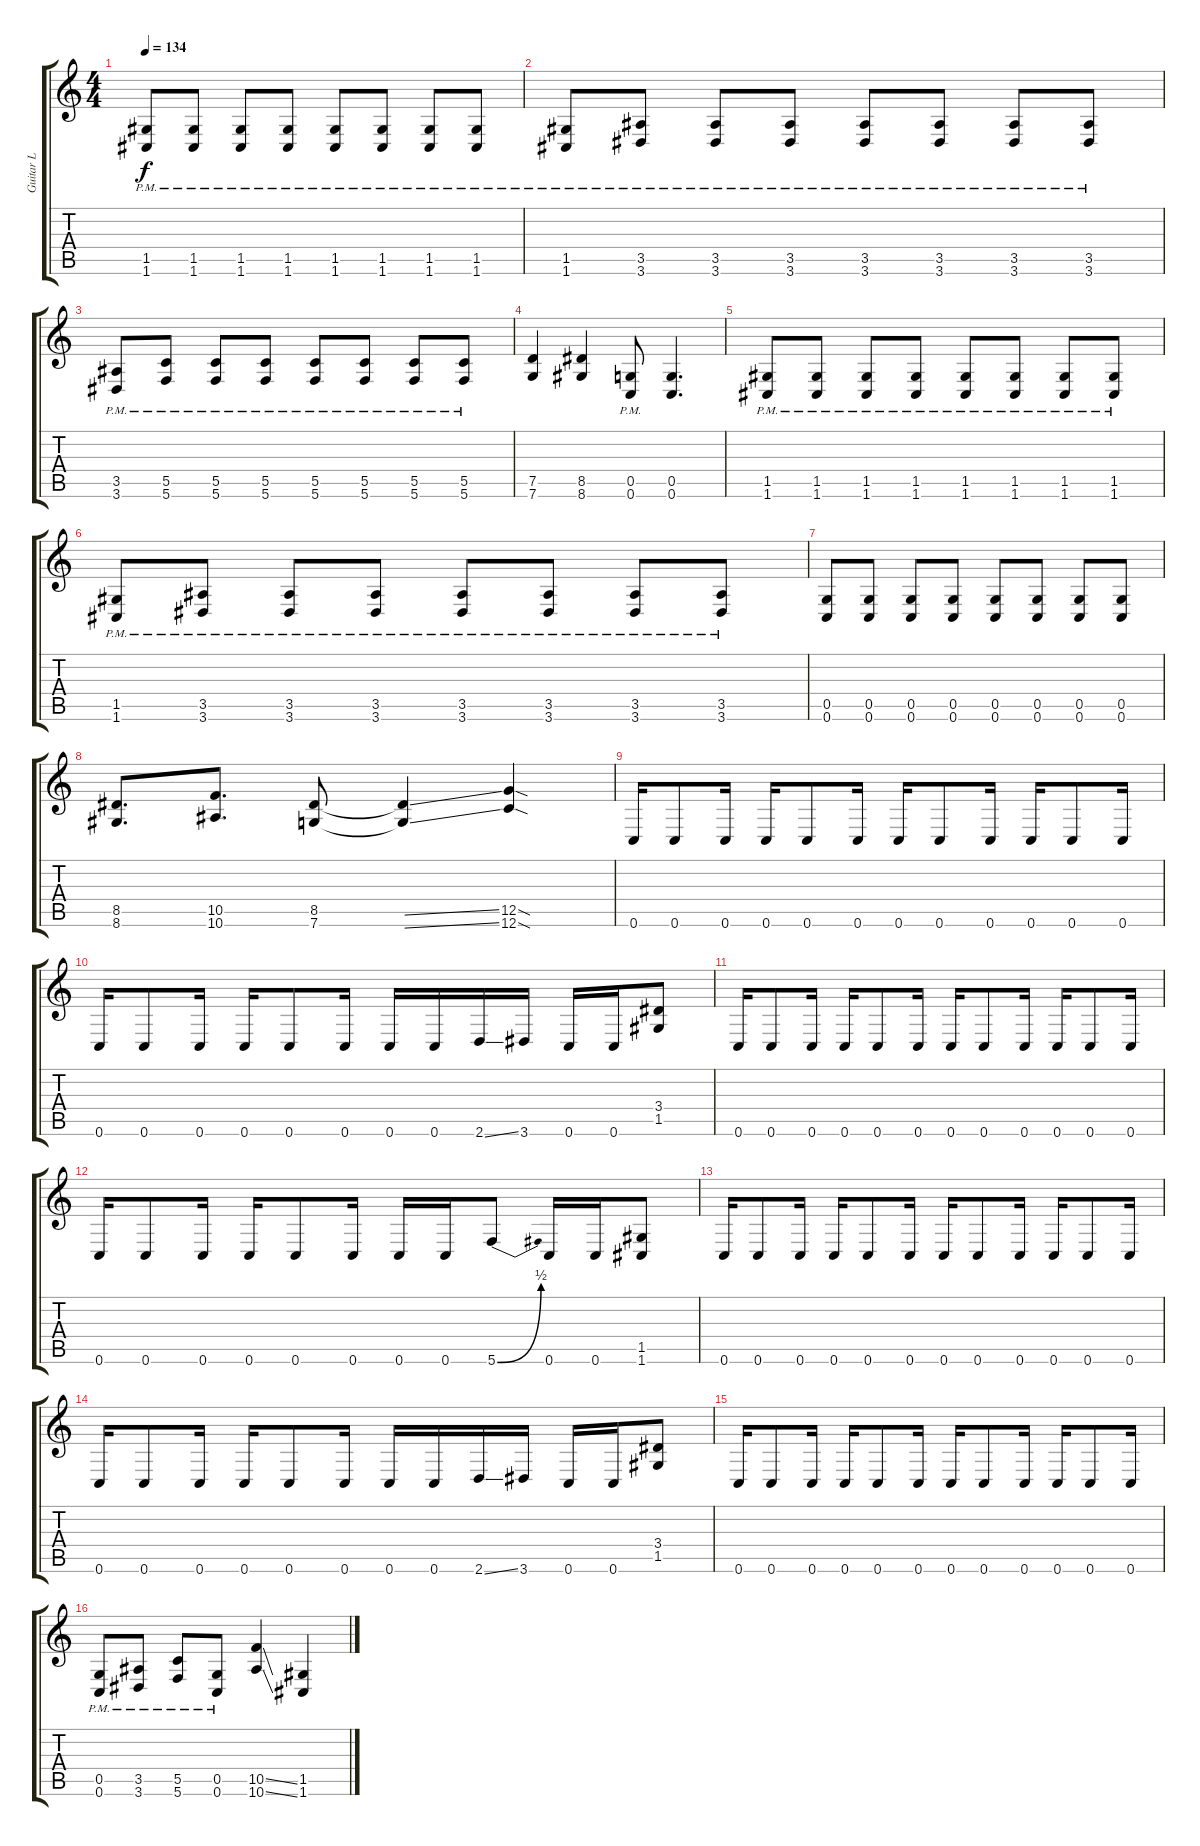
\track ("Guitar L" "Guitar L") {instrument overdrivenguitar}
\staff {score tabs}
\tuning (D4 A3 F3 C3 G2 C2) {hide}
\ts (4 4)
\tempo 134
\clef g2
\ks c
(1.5 1.6{pm}).8{dy f} (1.5 1.6{pm}).8 (1.5 1.6{pm}).8 (1.5 1.6{pm}).8 (1.5 1.6{pm}).8 (1.5 1.6{pm}).8 (1.5 1.6{pm}).8 (1.5 1.6{pm}).8 |
(1.5 1.6{pm}).8 (3.5 3.6{pm}).8 (3.5 3.6{pm}).8 (3.5 3.6{pm}).8 (3.5 3.6{pm}).8 (3.5 3.6{pm}).8 (3.5 3.6{pm}).8 (3.5 3.6{pm}).8 |
(3.5 3.6{pm}).8 (5.5 5.6{pm}).8 (5.5 5.6{pm}).8 (5.5 5.6{pm}).8 (5.5 5.6{pm}).8 (5.5 5.6{pm}).8 (5.5 5.6{pm}).8 (5.5 5.6{pm}).8 |
(7.5 7.6).4 (8.5 8.6).4 (0.5 0.6{pm}).8 (0.5 0.6).4{d} |
(1.5 1.6{pm}).8 (1.5 1.6{pm}).8 (1.5 1.6{pm}).8 (1.5 1.6{pm}).8 (1.5 1.6{pm}).8 (1.5 1.6{pm}).8 (1.5 1.6{pm}).8 (1.5 1.6{pm}).8 |
(1.5 1.6{pm}).8 (3.5 3.6{pm}).8 (3.5 3.6{pm}).8 (3.5 3.6{pm}).8 (3.5 3.6{pm}).8 (3.5 3.6{pm}).8 (3.5 3.6{pm}).8 (3.5 3.6{pm}).8 |
(0.5 0.6).8 (0.5 0.6).8 (0.5 0.6).8 (0.5 0.6).8 (0.5 0.6).8 (0.5 0.6).8 (0.5 0.6).8 (0.5 0.6).8 |
(8.5 8.6).8{d} (10.5 10.6).8{d} (8.5 7.6).8 (8.5{ss t} 7.6{ss t}).4 (12.5{sod} 12.6{sod}).4 |
0.6.16 0.6.8 0.6.16 0.6.16 0.6.8 0.6.16 0.6.16 0.6.8 0.6.16 0.6.16 0.6.8 0.6.16 |
0.6.16 0.6.8 0.6.16 0.6.16 0.6.8 0.6.16 0.6.16 0.6.16 2.6{ss}.16 3.6.16 0.6.16 0.6.16 (3.4 1.5).8 |
0.6.16 0.6.8 0.6.16 0.6.16 0.6.8 0.6.16 0.6.16 0.6.8 0.6.16 0.6.16 0.6.8 0.6.16 |
0.6.16 0.6.8 0.6.16 0.6.16 0.6.8 0.6.16 0.6.16 0.6.16 5.6{be (bend 0 0 60 2)}.8 0.6.16 0.6.16 (1.5 1.6).8 |
0.6.16 0.6.8 0.6.16 0.6.16 0.6.8 0.6.16 0.6.16 0.6.8 0.6.16 0.6.16 0.6.8 0.6.16 |
0.6.16 0.6.8 0.6.16 0.6.16 0.6.8 0.6.16 0.6.16 0.6.16 2.6{ss}.16 3.6.16 0.6.16 0.6.16 (3.4 1.5).8 |
0.6.16 0.6.8 0.6.16 0.6.16 0.6.8 0.6.16 0.6.16 0.6.8 0.6.16 0.6.16 0.6.8 0.6.16 |
(0.5 0.6{pm}).8 (3.5 3.6{pm}).8 (5.5 5.6{pm}).8 (0.5 0.6{pm}).8 (10.5{ss} 10.6{ss}).4 (1.5 1.6).4
